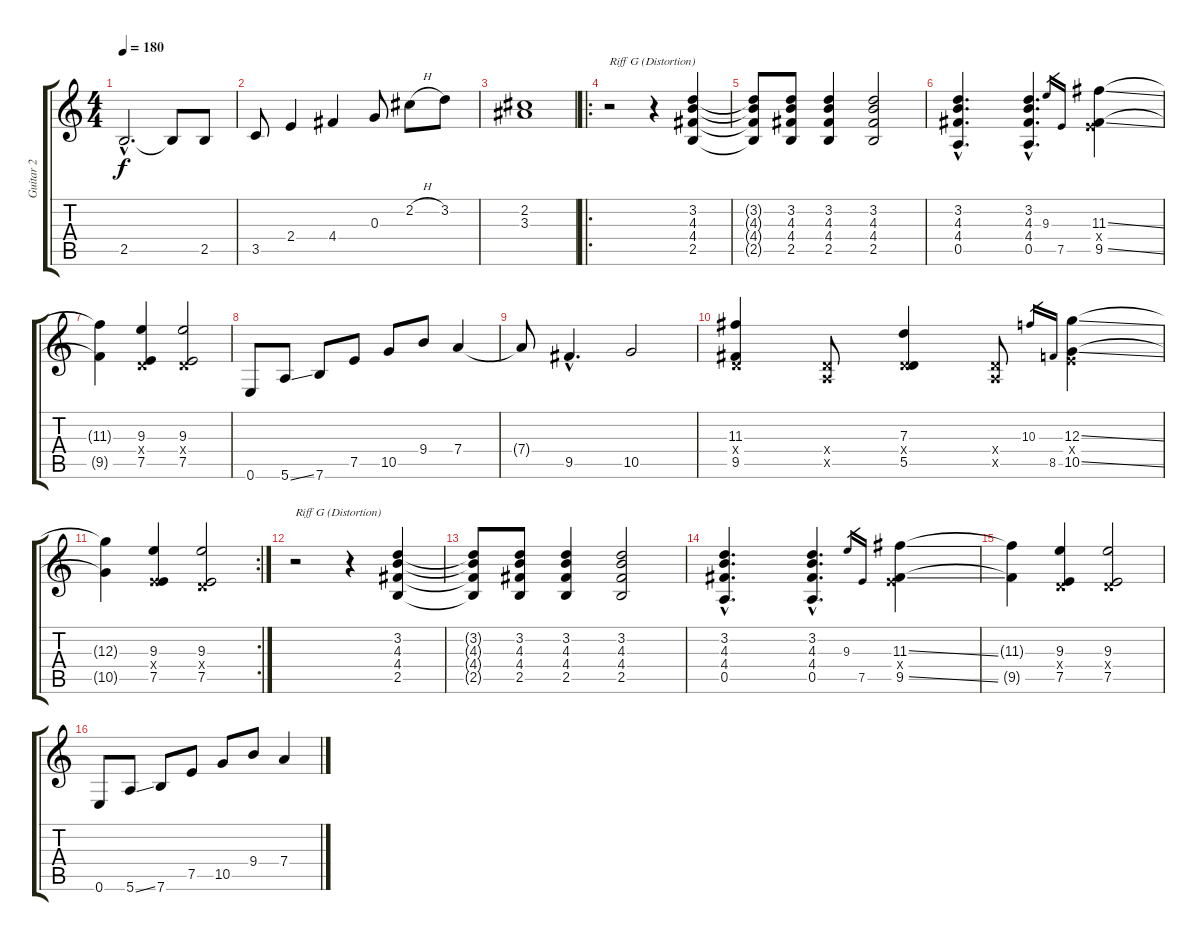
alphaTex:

\track ("Guitar 2" "Guitar 2") {instrument distortionguitar}
\staff {score tabs}
\tuning (E4 B3 G3 D3 A2 E2) {hide}
\ts (4 4)
\tempo 180
\clef g2
\ks c
2.5{hac t}.2{d dy f} 2.5{t}.8 2.5.8 |
3.5.8 2.4.4 4.4.4 0.3.8 2.2{h}.8 3.2.8 |
(2.2 3.3).1 |
\ro
r.2{txt "Riff G (Distortion)" instrument distortionguitar} r.4 (3.2 4.3 4.4 2.5).4 |
(3.2{t} 4.3{t} 4.4{t} 2.5{t}).8 (3.2 4.3 4.4 2.5).8 (3.2 4.3 4.4 2.5).4 (3.2 4.3 4.4 2.5).2 |
(3.2{hac} 4.3{hac} 4.4{hac} 0.5{hac}).4{d} (3.2{hac} 4.3{hac} 4.4{hac} 0.5{hac}).4{d} 9.3.16{gr} 7.5.16{gr} (11.3{ss} 2.4{x} 9.5{ss}).4 |
(11.3{t} 9.5{t}).4 (9.3 0.4{x} 7.5).4 (9.3 0.4{x} 7.5).2 |
0.6.8 5.6{ss}.8 7.6.8 7.5.8 10.5.8 9.4.8 7.4.4 |
7.4{t}.8 9.5{hac}.4{d} 10.5.2 |
(11.3 0.4{x} 9.5).4 (0.4{x} 0.5{x}).8 (7.3 0.4{x} 5.5).4 (0.4{x} 0.5{x}).8 10.3.16{gr} 8.5.16{gr} (12.3{ss} 2.4{x} 10.5{ss}).4 |
\rc 2
(12.3{t} 10.5{t}).4 (9.3 2.4{x} 7.5).4 (9.3 0.4{x} 7.5).2 |
r.2{txt "Riff G (Distortion)" instrument distortionguitar} r.4 (3.2 4.3 4.4 2.5).4 |
(3.2{t} 4.3{t} 4.4{t} 2.5{t}).8 (3.2 4.3 4.4 2.5).8 (3.2 4.3 4.4 2.5).4 (3.2 4.3 4.4 2.5).2 |
(3.2{hac} 4.3{hac} 4.4{hac} 0.5{hac}).4{d} (3.2{hac} 4.3{hac} 4.4{hac} 0.5{hac}).4{d} 9.3.16{gr} 7.5.16{gr} (11.3{ss} 2.4{x} 9.5{ss}).4 |
(11.3{t} 9.5{t}).4 (9.3 0.4{x} 7.5).4 (9.3 0.4{x} 7.5).2 |
0.6.8 5.6{ss}.8 7.6.8 7.5.8 10.5.8 9.4.8 7.4.4
